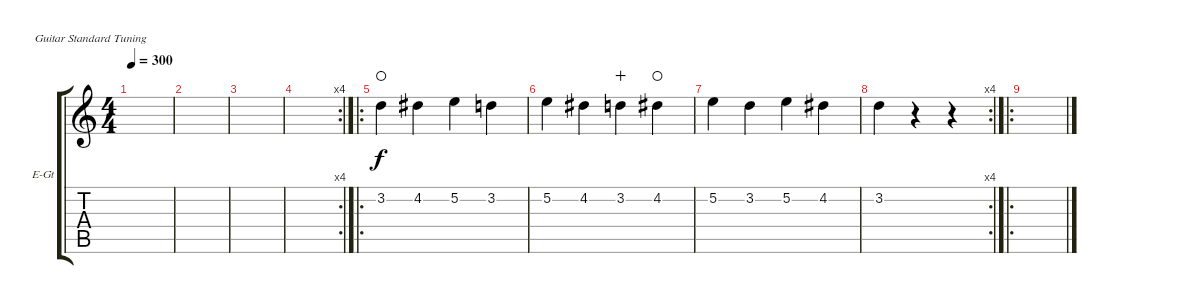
\defaultSystemsLayout 4
\bracketExtendMode groupsimilarinstruments
\firstSystemTrackNameOrientation horizontal
\otherSystemsTrackNameOrientation horizontal
\track ("Уауауау" "E-Gt") {instrument distortionguitar}
\staff {score tabs}
\tuning (E4 B3 G3 D3 A2 E2)
\ts (4 4)
\tempo 300
\clef g2
\ks c
|
|
|
\rc 4
|
\ro
3.2.4{waho} 4.2.4 5.2.4 3.2.4 |
5.2.4 4.2.4 3.2.4{wahc} 4.2.4{waho} |
5.2.4 3.2.4 5.2.4 4.2.4 |
\rc 4
3.2.4 r.4 r.4 |
\ro
